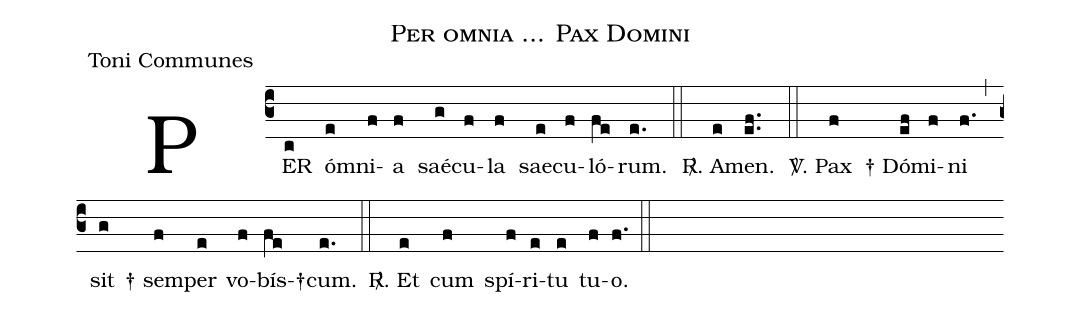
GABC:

name:Per omnia ... Pax Domini;
office-part:Toni Communes;
%%
(c3) PER(c) ó(e)mni(f)a(f) saé(g)cu(f)la(f) sae(e)cu(f)ló(fe)rum.(e.) (::)
<sp>R/</sp>. A(e)men.(ef..) (::)
<sp>V/</sp>. Pax(f) †~Dó(ef)mi(f)ni(f.) (,) sit(g) †~sem(f)per(e) vo(f)bís-(fe)†cum.(e.) (::)
<sp>R/</sp>. Et(e) cum(f) spí(f)ri(e)tu(e) tu(f)o.(f.) (::)
